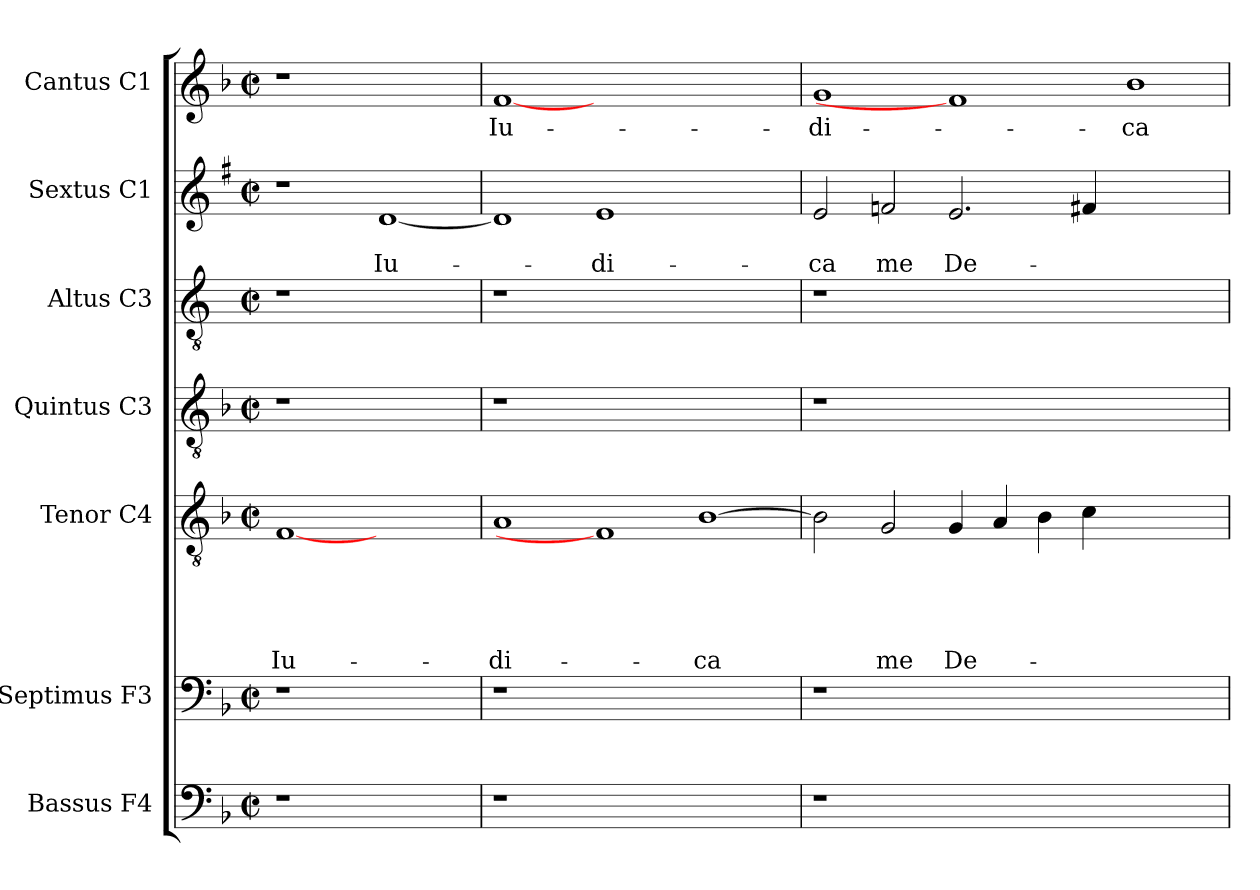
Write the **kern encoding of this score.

**kern	**kern	**kern	**text	**text	**text	**text	**text	**kern	**kern	**kern	**text	**text	**kern	**text
*part7	*part6	*part5	*part5	*part5	*part5	*part5	*part5	*part4	*part3	*part2	*part2	*part2	*part1	*part1
*staff7	*staff6	*staff5	*staff5	*staff5	*staff5	*staff5	*staff5	*staff4	*staff3	*staff2	*staff2	*staff2	*staff1	*staff1
*I"Bassus F4	*I"Septimus F3	*I"Tenor C4	*	*	*	*	*	*I"Quintus C3	*I"Altus C3	*I"Sextus C1	*	*	*I"Cantus C1	*
*I'B	*	*	*	*	*	*	*	*I'T	*	*	*	*	*I'C	*
*clefF4	*clefF4	*clefGv2	*	*	*	*	*	*clefGv2	*clefGv2	*clefG2	*	*	*clefG2	*
*	*	*	*	*	*	*	*	*	*ITrd4c7	*ITrd1c2	*	*	*	*
*k[b-]	*k[b-]	*k[b-]	*	*	*	*	*	*k[b-]	*k[b-]	*k[b-]	*	*	*k[b-]	*
*F:	*F:	*F:	*	*	*	*	*	*F:	*F:	*F:	*	*	*F:	*
*M2/2	*M2/2	*M2/2	*	*	*	*	*	*M2/2	*M2/2	*M2/2	*	*	*M2/2	*
*met(c|)	*met(c|)	*met(c|)	*	*	*	*	*	*met(c|)	*met(c|)	*met(c|)	*	*	*met(c|)	*
=1	=1	=1	=1	=1	=1	=1	=1	=1	=1	=1	=1	=1	=1	=1
!	!	!	!	!	!	!	!LO:LY:b	!	!	!	!	!	!	!
1r	1r	[1F	.	.	.	.	Iu-	1r	1r	1r	.	.	1r	.
!	!	!	!	!	!	!	!	!	!	!	!	!LO:LY:b	!	!
1ryy	1ryy	1ryy	.	.	.	.	.	1ryy	1ryy	[1c	.	Iu-	1ryy	.
=2	=2	=2	=2	=2	=2	=2	=2	=2	=2	=2	=2	=2	=2	=2
!	!	!	!	!	!	!	!LO:LY:b	!	!	!	!	!	!	!LO:LY:b
1r	1r	1A	.	.	.	.	-di-	1r	1r	1c]	.	.	[1f	Iu-
!	!	!	!	!	!	!	!	!	!	!	!	!LO:LY:b	!	!
0ryy	0ryy	1F]	.	.	.	.	.	0ryy	0ryy	1d	.	-di-	0ryy	.
!	!	!	!	!	!	!	!LO:LY:b	!	!	!	!	!	!	!
.	.	[1B-	.	.	.	.	-ca	.	.	1ryy	.	.	.	.
=3	=3	=3	=3	=3	=3	=3	=3	=3	=3	=3	=3	=3	=3	=3
!	!	!	!	!	!	!	!	!	!	!	!	!LO:LY:b	!	!LO:LY:b
1r	1r	2B-\]	.	.	.	.	.	1r	1r	2d/	.	-ca	1g	-di-
!	!	!	!	!	!	!	!LO:LY:b	!	!	!	!	!LO:LY:b	!	!
.	.	2G/	.	.	.	.	me	.	.	2e-X/	.	me	.	.
!	!	!	!	!	!	!	!LO:LY:b	!	!	!	!	!LO:LY:b	!	!
0ryy	0ryy	4G/	.	.	.	.	De-	0ryy	0ryy	2.d/	.	De-	1f]	.
.	.	4A/	.	.	.	.	.	.	.	.	.	.	.	.
.	.	4B-\	.	.	.	.	.	.	.	.	.	.	.	.
.	.	4c\	.	.	.	.	.	.	.	4en/	.	.	.	.
!	!	!	!	!	!	!	!	!	!	!	!	!	!	!LO:LY:b
.	.	1ryy	.	.	.	.	.	.	.	1ryy	.	.	1b-	-ca
=	=	=	=	=	=	=	=	=	=	=	=	=	=	=
*-	*-	*-	*-	*-	*-	*-	*-	*-	*-	*-	*-	*-	*-	*-
